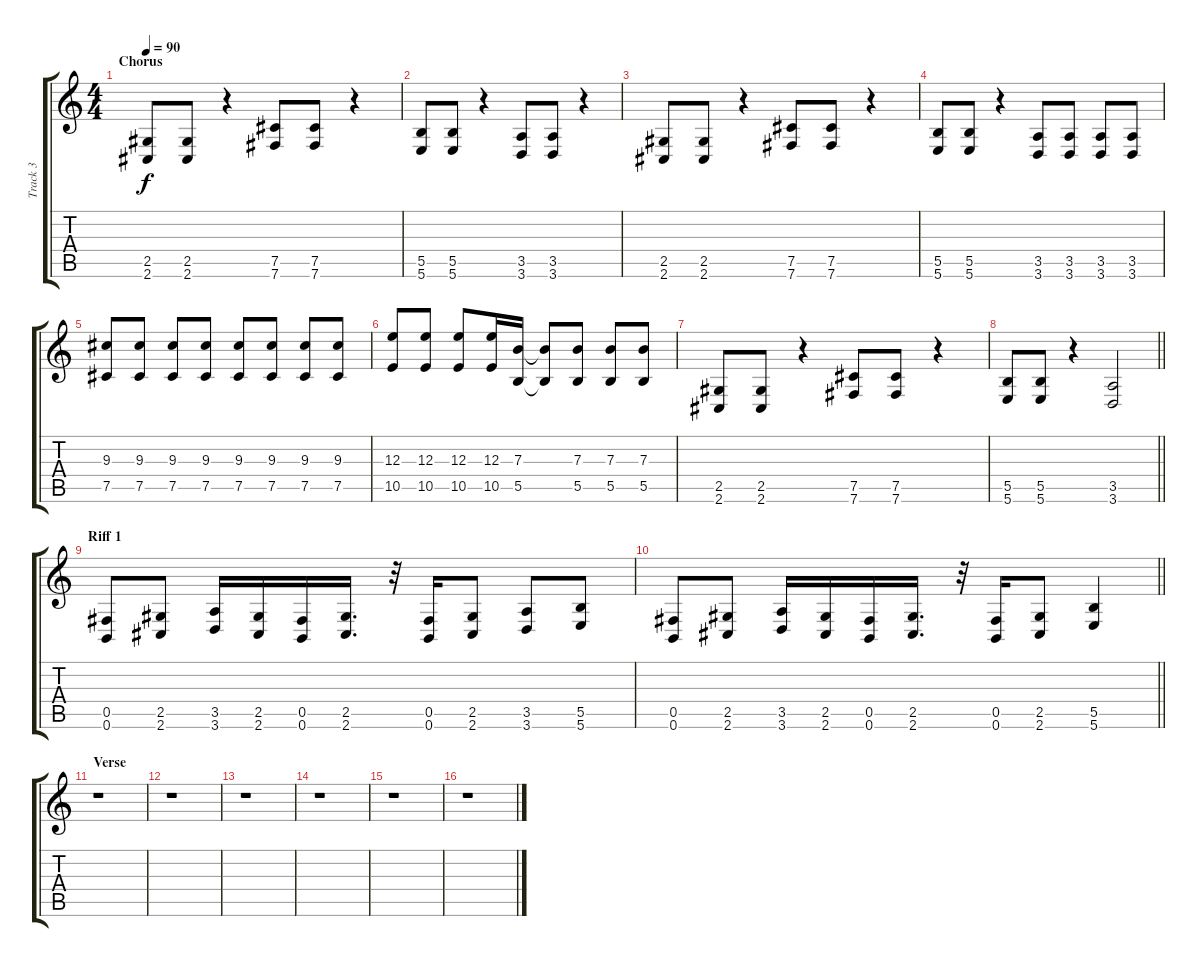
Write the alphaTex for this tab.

\track ("Track 3" "Track 3") {instrument distortionguitar}
\staff {score tabs}
\tuning (Db4 Ab3 E3 B2 Gb2 B1) {hide}
\ts (4 4)
\section ("" "Chorus")
\tempo 90
\clef g2
\ks c
(2.5 2.6).8{dy f} (2.5 2.6).8 r.4 (7.5 7.6).8 (7.5 7.6).8 r.4 |
(5.5 5.6).8 (5.5 5.6).8 r.4 (3.5 3.6).8 (3.5 3.6).8 r.4 |
(2.5 2.6).8 (2.5 2.6).8 r.4 (7.5 7.6).8 (7.5 7.6).8 r.4 |
(5.5 5.6).8 (5.5 5.6).8 r.4 (3.5 3.6).8 (3.5 3.6).8 (3.5 3.6).8 (3.5 3.6).8 |
(9.3 7.5).8 (9.3 7.5).8 (9.3 7.5).8 (9.3 7.5).8 (9.3 7.5).8 (9.3 7.5).8 (9.3 7.5).8 (9.3 7.5).8 |
(12.3 10.5).8 (12.3 10.5).8 (12.3 10.5).8 (12.3 10.5).16 (7.3 5.5).16 (7.3{t} 5.5{t}).8 (7.3 5.5).8 (7.3 5.5).8 (7.3 5.5).8 |
(2.5 2.6).8 (2.5 2.6).8 r.4 (7.5 7.6).8 (7.5 7.6).8 r.4 |
\barLineRight lightlight
(5.5 5.6).8 (5.5 5.6).8 r.4 (3.5 3.6).2 |
\section ("" "Riff 1")
(0.5 0.6).8 (2.5 2.6).8 (3.5 3.6).16 (2.5 2.6).16 (0.5 0.6).16 (2.5 2.6).16{d} r.32 (0.5 0.6).16 (2.5 2.6).8 (3.5 3.6).8 (5.5 5.6).8 |
\barLineRight lightlight
(0.5 0.6).8 (2.5 2.6).8 (3.5 3.6).16 (2.5 2.6).16 (0.5 0.6).16 (2.5 2.6).16{d} r.32 (0.5 0.6).16 (2.5 2.6).8 (5.5 5.6).4 |
\section ("" "Verse")
r.1 |
r.1 |
r.1 |
r.1 |
r.1 |
r.1
